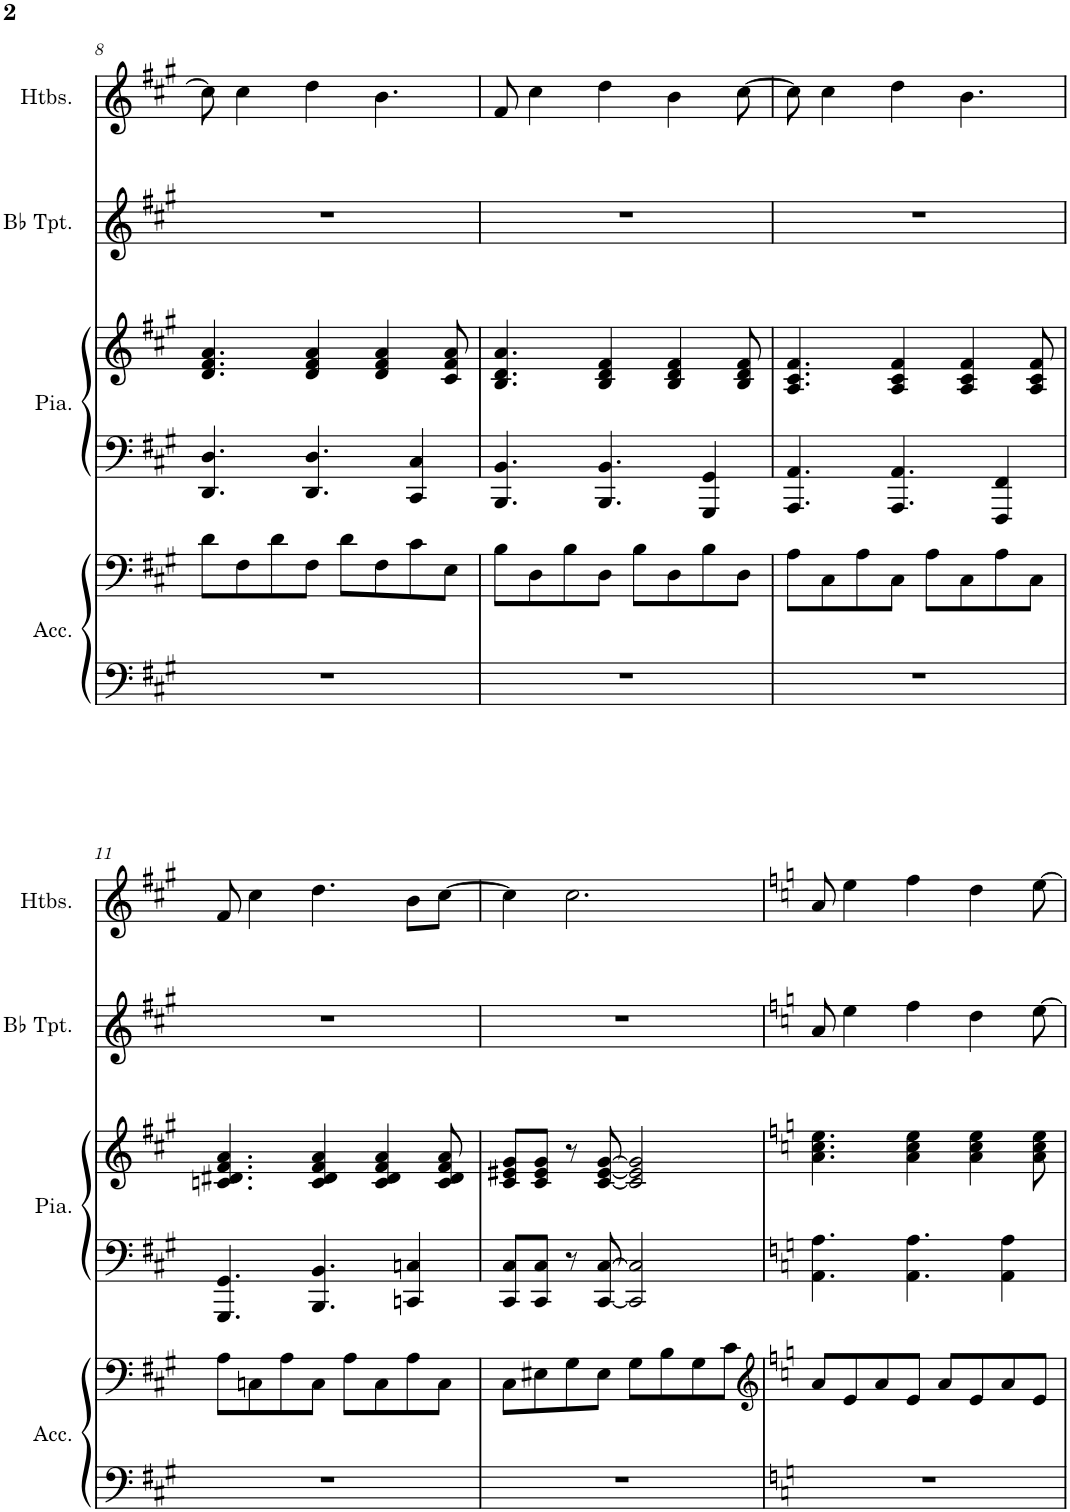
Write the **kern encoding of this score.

**kern	**kern	**kern	**kern	**kern	**kern
*part4	*part4	*part3	*part3	*part2	*part1
*staff6	*staff5	*staff4	*staff3	*staff2	*staff1
*I"Accordéon	*	*I"Piano à queue	*	*I"Bb Trumpet	*I"Hautbois
*I'Acc.	*	*I'Pia.	*	*I'Bb Tpt.	*I'Htbs.
!!LO:PB:g=z
*clefF4	*clefF4	*clefF4	*clefG2	*clefG2	*clefG2
*	*	*	*	*ITrd1c2	*
*k[f#c#g#]	*k[f#c#g#]	*k[f#c#g#]	*k[f#c#g#]	*k[f#c#g#]	*k[f#c#g#]
*M4/4	*M4/4	*M4/4	*M4/4	*M4/4	*M4/4
=8	=8	=8	=8	=8	=8
1r	8d\L	4.DD/ 4.D/	4.d/ 4.f#/ 4.a/	1r	8cc#\]
.	8F#\	.	.	.	4cc#\
.	8d\	.	.	.	.
.	8F#\J	4.DD/ 4.D/	4d/ 4f#/ 4a/	.	4dd\
.	8d\L	.	.	.	.
.	8F#\	.	4d/ 4f#/ 4a/	.	4.b\
.	8c#\	4CC#/ 4C#/	.	.	.
.	8E\J	.	8c#/ 8f#/ 8a/	.	.
=9	=9	=9	=9	=9	=9
1r	8B\L	4.BBB/ 4.BB/	4.B/ 4.d/ 4.a/	1r	8f#/
.	8D\	.	.	.	4cc#\
.	8B\	.	.	.	.
.	8D\J	4.BBB/ 4.BB/	4B/ 4d/ 4f#/	.	4dd\
.	8B\L	.	.	.	.
.	8D\	.	4B/ 4d/ 4f#/	.	4b\
.	8B\	4GGG#/ 4GG#/	.	.	.
.	8D\J	.	8B/ 8d/ 8f#/	.	[8cc#\
=10	=10	=10	=10	=10	=10
1r	8A\L	4.AAA/ 4.AA/	4.A/ 4.c#/ 4.f#/	1r	8cc#\]
.	8C#\	.	.	.	4cc#\
.	8A\	.	.	.	.
.	8C#\J	4.AAA/ 4.AA/	4A/ 4c#/ 4f#/	.	4dd\
.	8A\L	.	.	.	.
.	8C#\	.	4A/ 4c#/ 4f#/	.	4.b\
.	8A\	4FFF#/ 4FF#/	.	.	.
.	8C#\J	.	8A/ 8c#/ 8f#/	.	.
!!LO:LB:g=z
=11	=11	=11	=11	=11	=11
1r	8A\L	4.GGG#/ 4.GG#/	4.cn/ 4.d#X/ 4.f#/ 4.a/	1r	8f#/
.	8Cn\	.	.	.	4cc#\
.	8A\	.	.	.	.
.	8C\J	4.BBB/ 4.BB/	4c/ 4d#/ 4f#/ 4a/	.	4.dd\
.	8A\L	.	.	.	.
.	8C\	.	4c/ 4d#/ 4f#/ 4a/	.	.
.	8A\	4CCn/ 4Cn/	.	.	8b\L
.	8C\J	.	8c/ 8d#/ 8f#/ 8a/	.	[8cc#\J
=12	=12	=12	=12	=12	=12
1r	8C#\L	8CC#/ 8C#/L	8c#/ 8e#X/ 8g#/L	1r	4cc#\]
.	8E#X\	8CC#/ 8C#/J	8c#/ 8e#/ 8g#/J	.	.
.	8G#\	8r	8r	.	2.cc#\
.	8E#\J	[8CC#/ [8C#/	[8c#/ [8e#/ [8g#/	.	.
.	8G#\L	2CC#/] 2C#/]	2c#/] 2e#/] 2g#/]	.	.
.	8B\	.	.	.	.
.	8G#\	.	.	.	.
.	8c#\J	.	.	.	.
=13	=13	=13	=13	=13	=13
*	*clefG2	*	*	*	*
*k[]	*k[]	*k[]	*k[]	*k[]	*k[]
1r	8a/L	4.AA\ 4.A\	4.a\ 4.cc\ 4.ee\	8a/	8a/
.	8e/	.	.	4ee\	4ee\
.	8a/	.	.	.	.
.	8e/J	4.AA\ 4.A\	4a\ 4cc\ 4ee\	4ff\	4ff\
.	8a/L	.	.	.	.
.	8e/	.	4a\ 4cc\ 4ee\	4dd\	4dd\
.	8a/	4AA\ 4A\	.	.	.
.	8e/J	.	8a\ 8cc\ 8ee\	[8ee\	[8ee\
=	=	=	=	=	=
*-	*-	*-	*-	*-	*-
